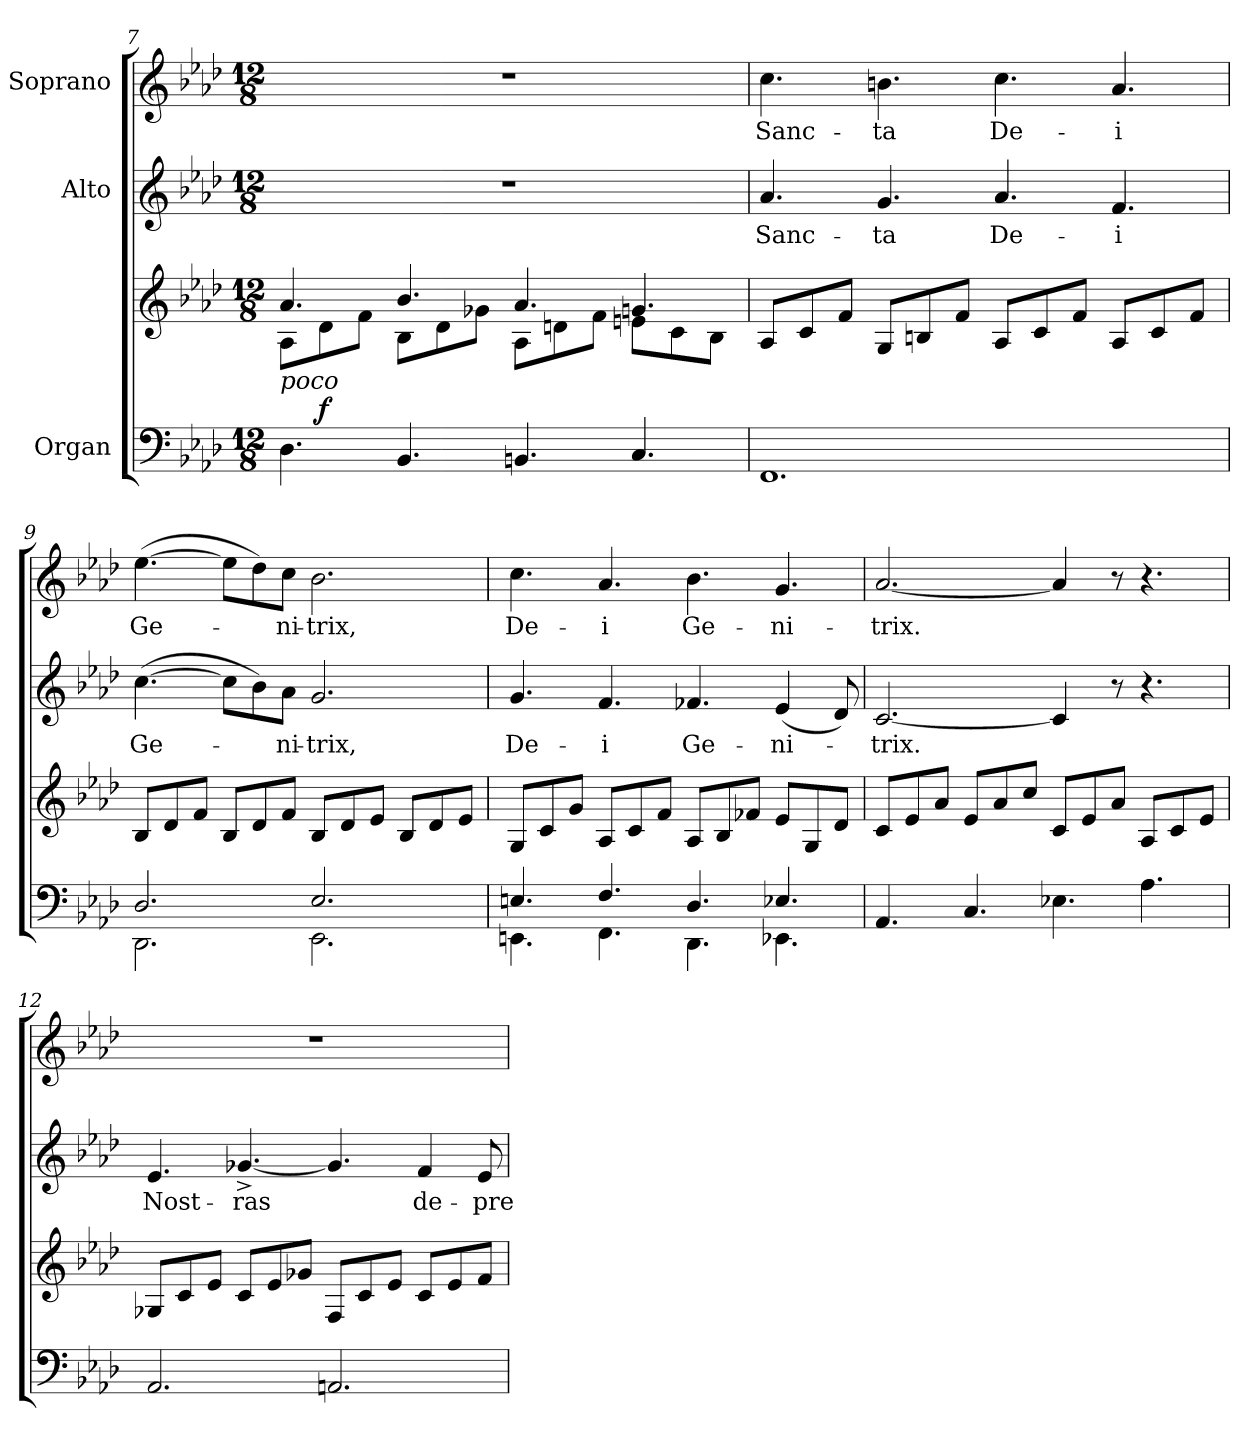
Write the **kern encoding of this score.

**kern	**kern	**dynam	**kern	**text	**kern	**text
*part3	*part3	*part3	*part2	*part2	*part1	*part1
*staff4	*staff3	*staff3/4	*staff2	*staff2	*staff1	*staff1
*I"Organ	*	*	*I"Alto	*	*I"Soprano	*
!!LO:LB:g=z
*clefF4	*clefG2	*	*clefG2	*	*clefG2	*
*k[b-e-a-d-]	*k[b-e-a-d-]	*	*k[b-e-a-d-]	*	*k[b-e-a-d-]	*
*A-:	*A-:	*	*A-:	*	*A-:	*
*M12/8	*M12/8	*	*M12/8	*	*M12/8	*
=7	=7	=7	=7	=7	=7	=7
*	*^	*	*	*	*	*
!	!LO:TX:b:i:t=poco	!	!	!	!	!	!
!	!	!	!	!LO:N:vis=1	!	!LO:N:vis=1	!
*^	*	*	*	*	*	*	*
4.D-i\	8ryy	4.a-i/	8A-i\L	.	1.r	.	1.r	.
.	1ryy	.	8d-i\	f	.	.	.	.
.	.	.	8fi\J	.	.	.	.	.
4.BB-i/	.	4.b-i/	8B-i\L	.	.	.	.	.
.	.	.	8d-i\	.	.	.	.	.
.	.	.	8g-Xi\J	.	.	.	.	.
4.BBni/	.	4.a-i/	8A-i\L	.	.	.	.	.
.	.	.	8dni\	.	.	.	.	.
.	.	.	8fi\J	.	.	.	.	.
4.Ci/	4.ryy	4.gni/	8eni\L	.	.	.	.	.
.	.	.	8ci\	.	.	.	.	.
.	.	.	8B-i\J	.	.	.	.	.
*v	*v	*	*	*	*	*	*	*
*	*v	*v	*	*	*	*	*
=8	=8	=8	=8	=8	=8	=8
*^	*^	*	*	*	*	*
!	!	!	!	!	!	!LO:LY:b:color=#000000	!	!
*v	*v	*	*	*	*	*	*	*
*	*v	*v	*	*	*	*	*
*^	*^	*	*	*	*	*
!	!	!	!	!	!	!	!	!LO:LY:b:color=#000000
*v	*v	*	*	*	*	*	*	*
*	*v	*v	*	*	*	*	*
1.FFi	8A-i/L	.	4.a-i/	Sanc-	4.cci\	Sanc-
.	8ci/	.	.	.	.	.
.	8fi/J	.	.	.	.	.
!	!	!	!	!LO:LY:b:color=#000000	!	!
!	!	!	!	!	!	!LO:LY:b:color=#000000
.	8Gi/L	.	4.gi/	-ta	4.bni\	-ta
.	8Bni/	.	.	.	.	.
.	8fi/J	.	.	.	.	.
!	!	!	!	!LO:LY:b:color=#000000	!	!
!	!	!	!	!	!	!LO:LY:b:color=#000000
.	8A-i/L	.	4.a-i/	De-	4.cci\	De-
.	8ci/	.	.	.	.	.
.	8fi/J	.	.	.	.	.
!	!	!	!	!LO:LY:b:color=#000000	!	!
!	!	!	!	!	!	!LO:LY:b:color=#000000
.	8A-i/L	.	4.fi/	-i	4.a-i/	-i
.	8ci/	.	.	.	.	.
.	8fi/J	.	.	.	.	.
=9	=9	=9	=9	=9	=9	=9
*^	*	*	*	*	*	*
!	!	!	!	!	!LO:LY:b:color=#000000	!	!
!	!	!	!	!	!	!	!LO:LY:b:color=#000000
2.D-i/	2.DD-i\	8B-i/L	.	([>4.cci\	Ge-	([>4.ee-i\	Ge-
.	.	8d-i/	.	.	.	.	.
.	.	8fi/J	.	.	.	.	.
.	.	8B-i/L	.	8cci\L]	.	8ee-i\L]	.
.	.	8d-i/	.	8b-i\)	.	8dd-i\)	.
!	!	!	!	!	!LO:LY:b:color=#000000	!	!
!	!	!	!	!	!	!	!LO:LY:b:color=#000000
.	.	8fi/J	.	8a-i\J	-ni-	8cci\J	-ni-
!	!	!	!	!	!LO:LY:b:color=#000000	!	!
!	!	!	!	!	!	!	!LO:LY:b:color=#000000
2.E-i/	2.EE-i\	8B-i/L	.	2.gi/	-trix,	2.b-i\	-trix,
.	.	8d-i/	.	.	.	.	.
.	.	8e-i/J	.	.	.	.	.
.	.	8B-i/L	.	.	.	.	.
.	.	8d-i/	.	.	.	.	.
.	.	8e-i/J	.	.	.	.	.
!!LO:PB:g=z
=10	=10	=10	=10	=10	=10	=10	=10
!	!	!	!	!	!LO:LY:b:color=#000000	!	!
!	!	!	!	!	!	!	!LO:LY:b:color=#000000
4.Eni/	4.EEni\	8Gi/L	.	4.gi/	De-	4.cci\	De-
.	.	8ci/	.	.	.	.	.
.	.	8gi/J	.	.	.	.	.
!	!	!	!	!	!LO:LY:b:color=#000000	!	!
!	!	!	!	!	!	!	!LO:LY:b:color=#000000
4.Fi/	4.FFi\	8A-i/L	.	4.fi/	-i	4.a-i/	-i
.	.	8ci/	.	.	.	.	.
.	.	8fi/J	.	.	.	.	.
!	!	!	!	!	!LO:LY:b:color=#000000	!	!
!	!	!	!	!	!	!	!LO:LY:b:color=#000000
4.D-i/	4.DD-i\	8A-i/L	.	4.f-Xi/	Ge-	4.b-i\	Ge-
.	.	8B-i/	.	.	.	.	.
.	.	8f-Xi/J	.	.	.	.	.
!	!	!	!	!	!LO:LY:b:color=#000000	!	!
!	!	!	!	!	!	!	!LO:LY:b:color=#000000
4.E-Xi/	4.EE-Xi\	8e-i/L	.	(4e-i/	-ni-	4.gi/	-ni-
.	.	8Gi/	.	.	.	.	.
.	.	8d-i/J	.	8d-i/)	.	.	.
*v	*v	*	*	*	*	*	*
=11	=11	=11	=11	=11	=11	=11
!	!	!	!	!LO:LY:b:color=#000000	!	!
!	!	!	!	!	!	!LO:LY:b:color=#000000
4.AA-i/	8ci/L	.	[<2.ci/	-trix.	[<2.a-i/	-trix.
.	8e-i/	.	.	.	.	.
.	8a-i/J	.	.	.	.	.
4.Ci/	8e-i/L	.	.	.	.	.
.	8a-i/	.	.	.	.	.
.	8cci/J	.	.	.	.	.
4.E-Xi\	8ci/L	.	4ci/]	.	4a-i/]	.
.	8e-i/	.	.	.	.	.
.	8a-i/J	.	8r	.	8r	.
4.A-i\	8A-i/L	.	4.r	.	4.r	.
.	8ci/	.	.	.	.	.
.	8e-i/J	.	.	.	.	.
=12	=12	=12	=12	=12	=12	=12
!	!	!	!	!LO:LY:b:color=#000000	!LO:N:vis=1	!
2.AA-i/	8G-Xi/L	.	4.e-i/	Nost-	1.r	.
.	8ci/	.	.	.	.	.
.	8e-i/J	.	.	.	.	.
!	!	!	!	!LO:LY:b:color=#000000	!	!
.	8ci/L	.	[<4.g-X^i/	-ras	.	.
.	8e-i/	.	.	.	.	.
.	8g-Xi/J	.	.	.	.	.
2.AAni/	8Fi/L	.	4.g-i/]	.	.	.
.	8ci/	.	.	.	.	.
.	8e-i/J	.	.	.	.	.
!	!	!	!	!LO:LY:b:color=#000000	!	!
.	8ci/L	.	4fi/	de-	.	.
.	8e-i/	.	.	.	.	.
!	!	!	!	!LO:LY:b:color=#000000	!	!
.	8fi/J	.	8e-i/	-pre-	.	.
=	=	=	=	=	=	=
*-	*-	*-	*-	*-	*-	*-
